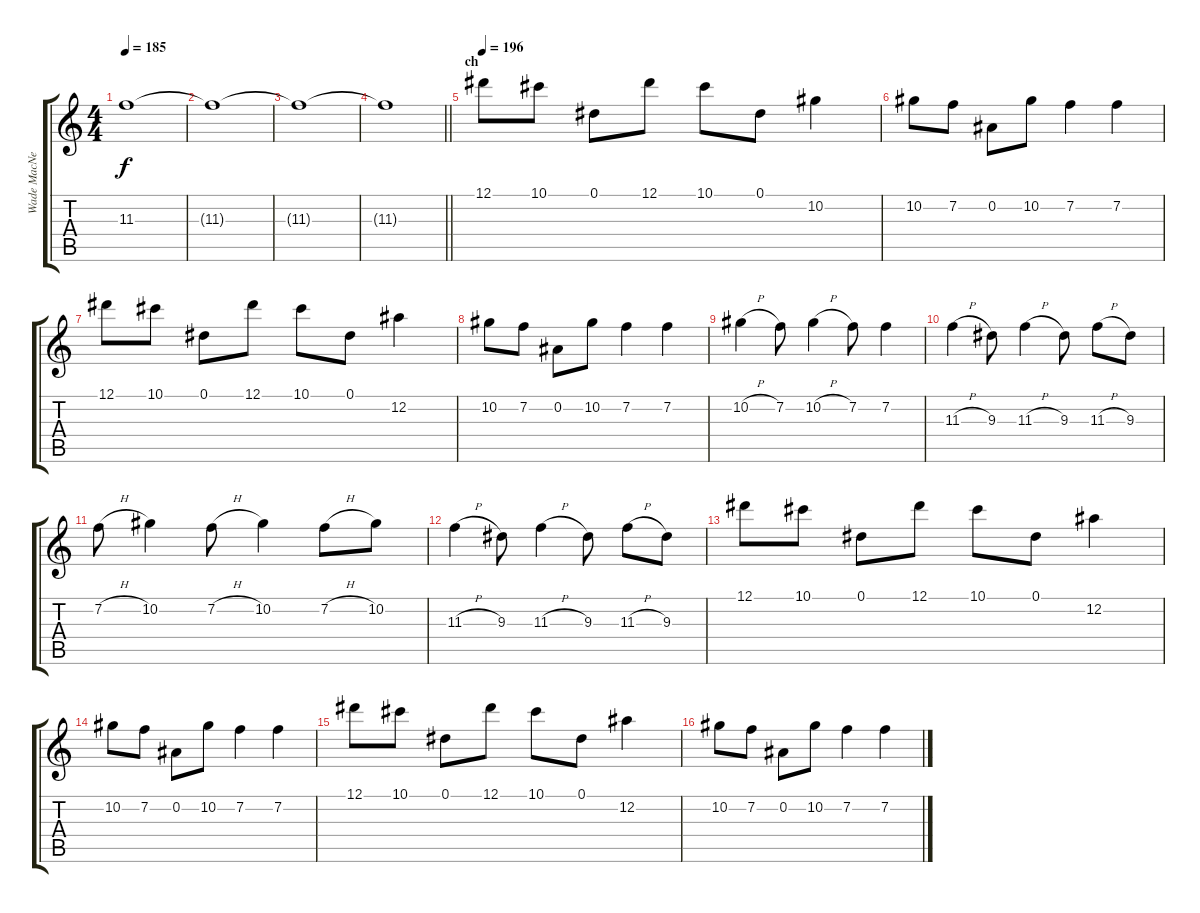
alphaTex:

\track ("Wade MacNeil" "Wade MacNe") {instrument overdrivenguitar}
\staff {score tabs}
\tuning (Eb4 Bb3 Gb3 Db3 Ab2 Eb2) {hide}
\ts (4 4)
\tempo 185
\clef g2
\ks c
11.3{t}.1{dy f} |
11.3{t}.1 |
11.3{t}.1 |
\barLineRight lightlight
11.3{t}.1 |
\section ("" "ch")
\tempo 196
12.1.8 10.1.8 0.1.8 12.1.8 10.1.8 0.1.8 10.2.4 |
10.2.8 7.2.8 0.2.8 10.2.8 7.2.4 7.2.4 |
12.1.8 10.1.8 0.1.8 12.1.8 10.1.8 0.1.8 12.2.4 |
10.2.8 7.2.8 0.2.8 10.2.8 7.2.4 7.2.4 |
10.2{h}.4 7.2.8 10.2{h}.4 7.2.8 7.2.4 |
11.3{h}.4 9.3.8 11.3{h}.4 9.3.8 11.3{h}.8 9.3.8 |
7.2{h}.8 10.2.4 7.2{h}.8 10.2.4 7.2{h}.8 10.2.8 |
11.3{h}.4 9.3.8 11.3{h}.4 9.3.8 11.3{h}.8 9.3.8 |
12.1.8 10.1.8 0.1.8 12.1.8 10.1.8 0.1.8 12.2.4 |
10.2.8 7.2.8 0.2.8 10.2.8 7.2.4 7.2.4 |
12.1.8 10.1.8 0.1.8 12.1.8 10.1.8 0.1.8 12.2.4 |
10.2.8 7.2.8 0.2.8 10.2.8 7.2.4 7.2.4
